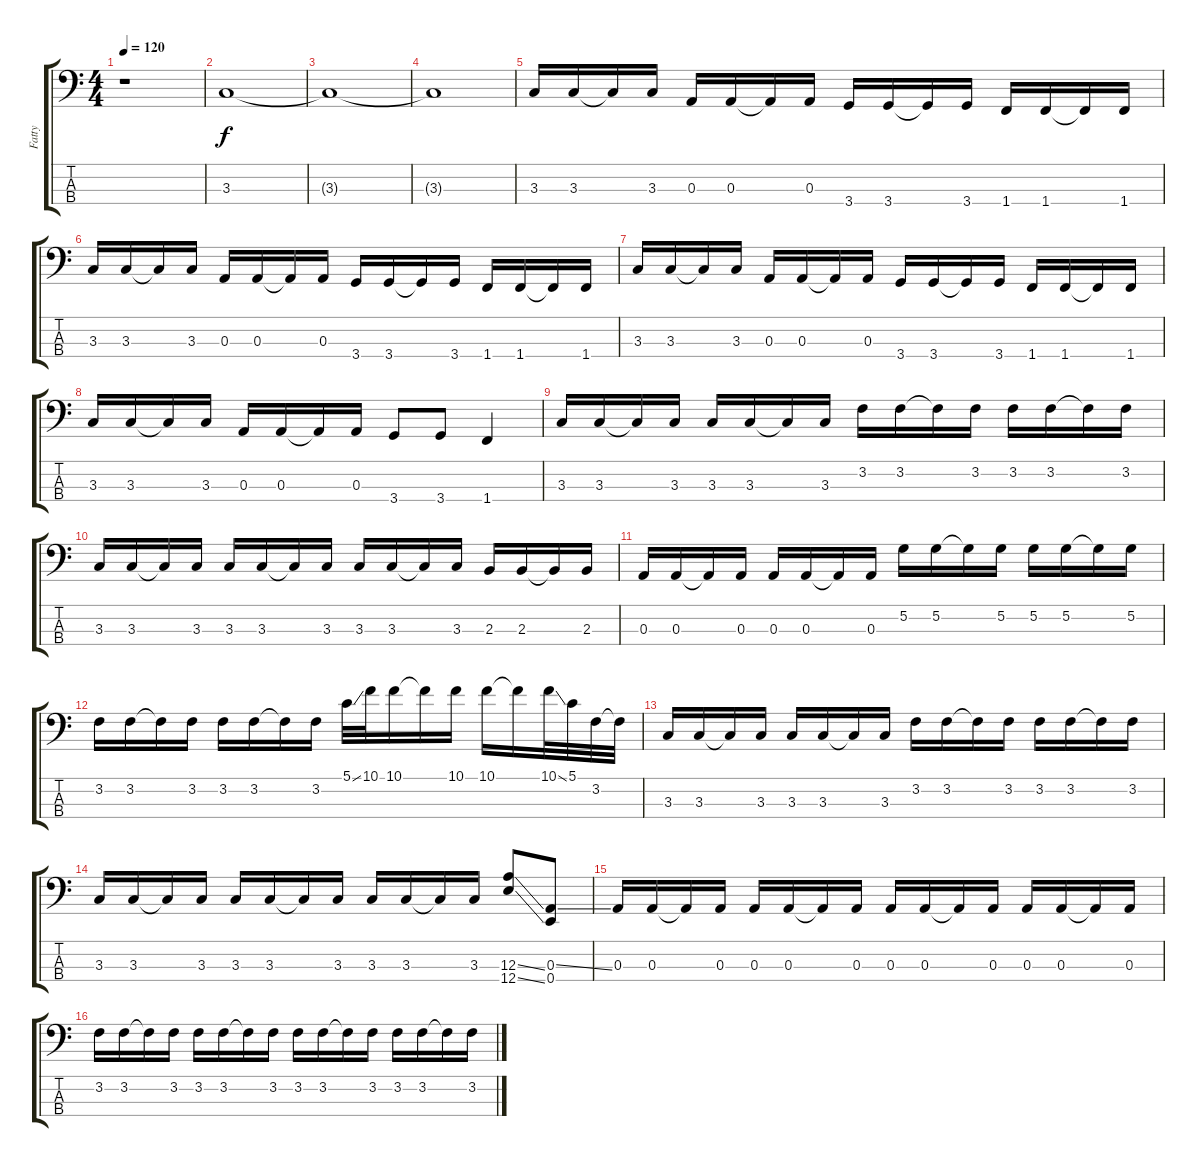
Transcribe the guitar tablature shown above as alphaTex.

\track ("Fatty" "Fatty") {instrument acousticguitarnylon}
\staff {score tabs}
\tuning (G2 D2 A1 E1) {hide}
\ts (4 4)
\tempo 120
\clef f4
\ks c
r.1{dy f instrument electricbasspick} |
3.3.1 |
3.3{t}.1 |
3.3{t}.1 |
3.3.16 3.3.16 3.3{t}.16 3.3.16 0.3.16 0.3.16 0.3{t}.16 0.3.16 3.4.16 3.4.16 3.4{t}.16 3.4.16 1.4.16 1.4.16 1.4{t}.16 1.4.16 |
3.3.16 3.3.16 3.3{t}.16 3.3.16 0.3.16 0.3.16 0.3{t}.16 0.3.16 3.4.16 3.4.16 3.4{t}.16 3.4.16 1.4.16 1.4.16 1.4{t}.16 1.4.16 |
3.3.16 3.3.16 3.3{t}.16 3.3.16 0.3.16 0.3.16 0.3{t}.16 0.3.16 3.4.16 3.4.16 3.4{t}.16 3.4.16 1.4.16 1.4.16 1.4{t}.16 1.4.16 |
3.3.16{instrument electricbasspick} 3.3.16 3.3{t}.16 3.3.16 0.3.16 0.3.16 0.3{t}.16 0.3.16 3.4.8 3.4.8 1.4.4 |
3.3.16{instrument electricbasspick} 3.3.16 3.3{t}.16 3.3.16 3.3.16 3.3.16 3.3{t}.16 3.3.16 3.2.16 3.2.16 3.2{t}.16 3.2.16 3.2.16 3.2.16 3.2{t}.16 3.2.16 |
3.3.16 3.3.16 3.3{t}.16 3.3.16 3.3.16 3.3.16 3.3{t}.16 3.3.16 3.3.16 3.3.16 3.3{t}.16 3.3.16 2.3.16 2.3.16 2.3{t}.16 2.3.16 |
0.3.16 0.3.16 0.3{t}.16 0.3.16 0.3.16 0.3.16 0.3{t}.16 0.3.16 5.2.16 5.2.16 5.2{t}.16 5.2.16 5.2.16 5.2.16 5.2{t}.16 5.2.16 |
3.2.16 3.2.16 3.2{t}.16 3.2.16 3.2.16 3.2.16 3.2{t}.16 3.2.16 5.1{ss}.32 10.1.32 10.1.16 10.1{t}.16 10.1.16 10.1.16 10.1{t}.16 10.1{ss}.32 5.1.32 3.2.32 3.2{t}.32 |
3.3.16 3.3.16 3.3{t}.16 3.3.16 3.3.16 3.3.16 3.3{t}.16 3.3.16 3.2.16 3.2.16 3.2{t}.16 3.2.16 3.2.16 3.2.16 3.2{t}.16 3.2.16 |
3.3.16 3.3.16 3.3{t}.16 3.3.16 3.3.16 3.3.16 3.3{t}.16 3.3.16 3.3.16 3.3.16 3.3{t}.16 3.3.16 (12.3{ss} 12.4{ss}).8 (0.3{ss} 0.4).8 |
0.3.16 0.3.16 0.3{t}.16 0.3.16 0.3.16 0.3.16 0.3{t}.16 0.3.16 0.3.16 0.3.16 0.3{t}.16 0.3.16 0.3.16 0.3.16 0.3{t}.16 0.3.16 |
3.2.16 3.2.16 3.2{t}.16 3.2.16 3.2.16 3.2.16 3.2{t}.16 3.2.16 3.2.16 3.2.16 3.2{t}.16 3.2.16 3.2.16 3.2.16 3.2{t}.16 3.2.16
